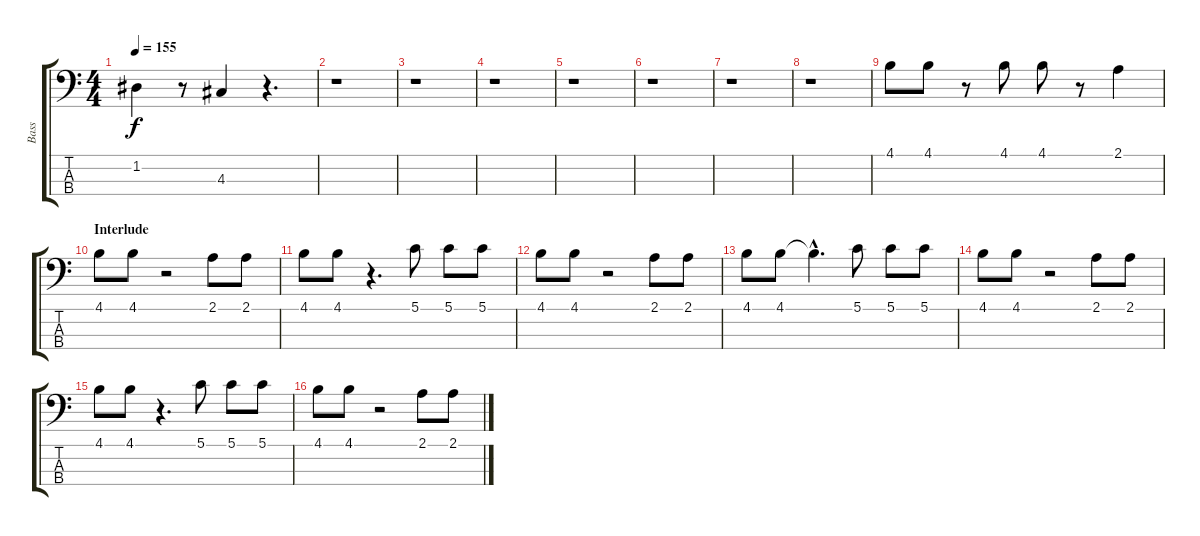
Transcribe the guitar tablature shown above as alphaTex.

\track ("Bass" "Bass") {instrument electricbasspick}
\staff {score tabs}
\tuning (G2 D2 A1 E1) {hide}
\ts (4 4)
\tempo 155
\clef f4
\ks c
1.2.4{dy f} r.8 4.3.4 r.4{d} |
r.1 |
r.1 |
r.1 |
r.1 |
r.1 |
r.1 |
r.1 |
4.1.8 4.1.8 r.8 4.1.8 4.1.8 r.8 2.1.4 |
\section ("" "Interlude")
4.1.8 4.1.8 r.2 2.1.8 2.1.8 |
4.1.8 4.1.8 r.4{d} 5.1.8 5.1.8 5.1.8 |
4.1.8 4.1.8 r.2 2.1.8 2.1.8 |
4.1.8 4.1.8 4.1{hac t}.4{d} 5.1.8 5.1.8 5.1.8 |
4.1.8 4.1.8 r.2 2.1.8 2.1.8 |
4.1.8 4.1.8 r.4{d} 5.1.8 5.1.8 5.1.8 |
4.1.8 4.1.8 r.2 2.1.8 2.1.8
